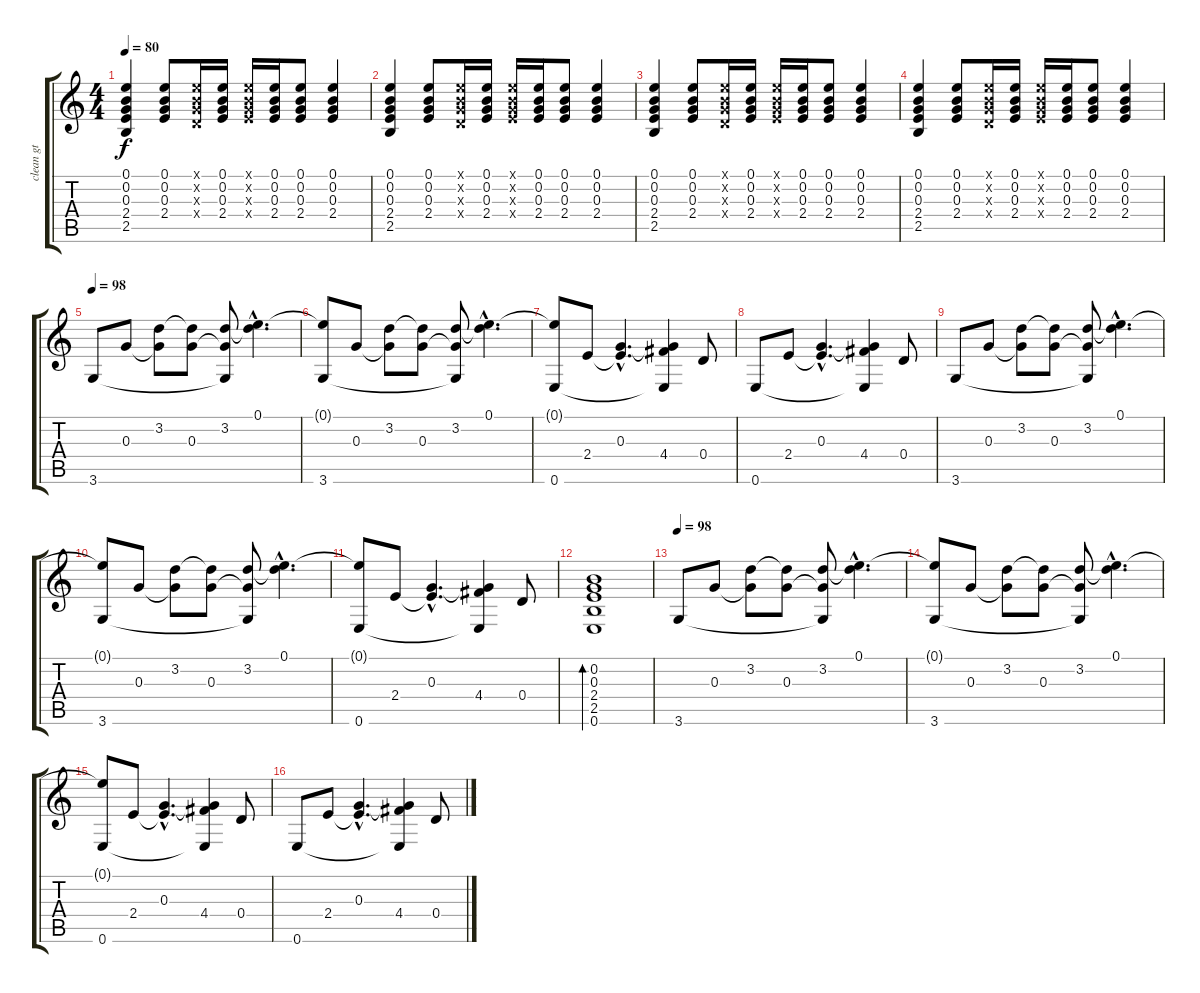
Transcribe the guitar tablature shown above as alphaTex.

\track ("clean gt" "clean gt") {instrument acousticguitarnylon}
\staff {score tabs}
\tuning (E4 B3 G3 D3 A2 E2) {hide}
\ts (4 4)
\tempo 80
\clef g2
\ks c
(0.1 0.2 0.3 2.4 2.5).4{dy f} (0.1 0.2 0.3 2.4).8 (0.1{x} 0.2{x} 0.3{x} 0.4{x}).16 (0.1 0.2 0.3 2.4).16 (0.1{x} 0.2{x} 0.3{x} 2.4{x}).16 (0.1 0.2 0.3 2.4).16 (0.1 0.2 0.3 2.4).8 (0.1 0.2 0.3 2.4).4 |
(0.1 0.2 0.3 2.4 2.5).4 (0.1 0.2 0.3 2.4).8 (0.1{x} 0.2{x} 0.3{x} 0.4{x}).16 (0.1 0.2 0.3 2.4).16 (0.1{x} 0.2{x} 0.3{x} 2.4{x}).16 (0.1 0.2 0.3 2.4).16 (0.1 0.2 0.3 2.4).8 (0.1 0.2 0.3 2.4).4 |
(0.1 0.2 0.3 2.4 2.5).4 (0.1 0.2 0.3 2.4).8 (0.1{x} 0.2{x} 0.3{x} 0.4{x}).16 (0.1 0.2 0.3 2.4).16 (0.1{x} 0.2{x} 0.3{x} 2.4{x}).16 (0.1 0.2 0.3 2.4).16 (0.1 0.2 0.3 2.4).8 (0.1 0.2 0.3 2.4).4 |
(0.1 0.2 0.3 2.4 2.5).4 (0.1 0.2 0.3 2.4).8 (0.1{x} 0.2{x} 0.3{x} 0.4{x}).16 (0.1 0.2 0.3 2.4).16 (0.1{x} 0.2{x} 0.3{x} 2.4{x}).16 (0.1 0.2 0.3 2.4).16 (0.1 0.2 0.3 2.4).8 (0.1 0.2 0.3 2.4).4 |
\tempo 98
3.6.8 0.3.8 (3.2 0.3{t}).8 (3.2{t} 0.3).8 (3.2 0.3{t} 3.6{t}).8 (0.1{hac} 3.2{hac t}).4{d} |
(0.1{t} 3.6).8 0.3.8 (3.2 0.3{t}).8 (3.2{t} 0.3).8 (3.2 0.3{t} 3.6{t}).8 (0.1{hac} 3.2{hac t}).4{d} |
(0.1{t} 0.6).8 2.4.8 (0.3{hac} 2.4{hac t}).4{d} (0.3{t} 4.4 0.6{t}).4 0.4.8 |
0.6.8 2.4.8 (0.3{hac} 2.4{hac t}).4{d} (0.3{t} 4.4 0.6{t}).4 0.4.8 |
3.6.8 0.3.8 (3.2 0.3{t}).8 (3.2{t} 0.3).8 (3.2 0.3{t} 3.6{t}).8 (0.1{hac} 3.2{hac t}).4{d} |
(0.1{t} 3.6).8 0.3.8 (3.2 0.3{t}).8 (3.2{t} 0.3).8 (3.2 0.3{t} 3.6{t}).8 (0.1{hac} 3.2{hac t}).4{d} |
(0.1{t} 0.6).8 2.4.8 (0.3{hac} 2.4{hac t}).4{d} (0.3{t} 4.4 0.6{t}).4 0.4.8 |
(0.2 0.3 2.4 2.5 0.6).1{bd 120} |
\tempo 98
3.6.8 0.3.8 (3.2 0.3{t}).8 (3.2{t} 0.3).8 (3.2 0.3{t} 3.6{t}).8 (0.1{hac} 3.2{hac t}).4{d} |
(0.1{t} 3.6).8 0.3.8 (3.2 0.3{t}).8 (3.2{t} 0.3).8 (3.2 0.3{t} 3.6{t}).8 (0.1{hac} 3.2{hac t}).4{d} |
(0.1{t} 0.6).8 2.4.8 (0.3{hac} 2.4{hac t}).4{d} (0.3{t} 4.4 0.6{t}).4 0.4.8 |
0.6.8 2.4.8 (0.3{hac} 2.4{hac t}).4{d} (0.3{t} 4.4 0.6{t}).4 0.4.8
